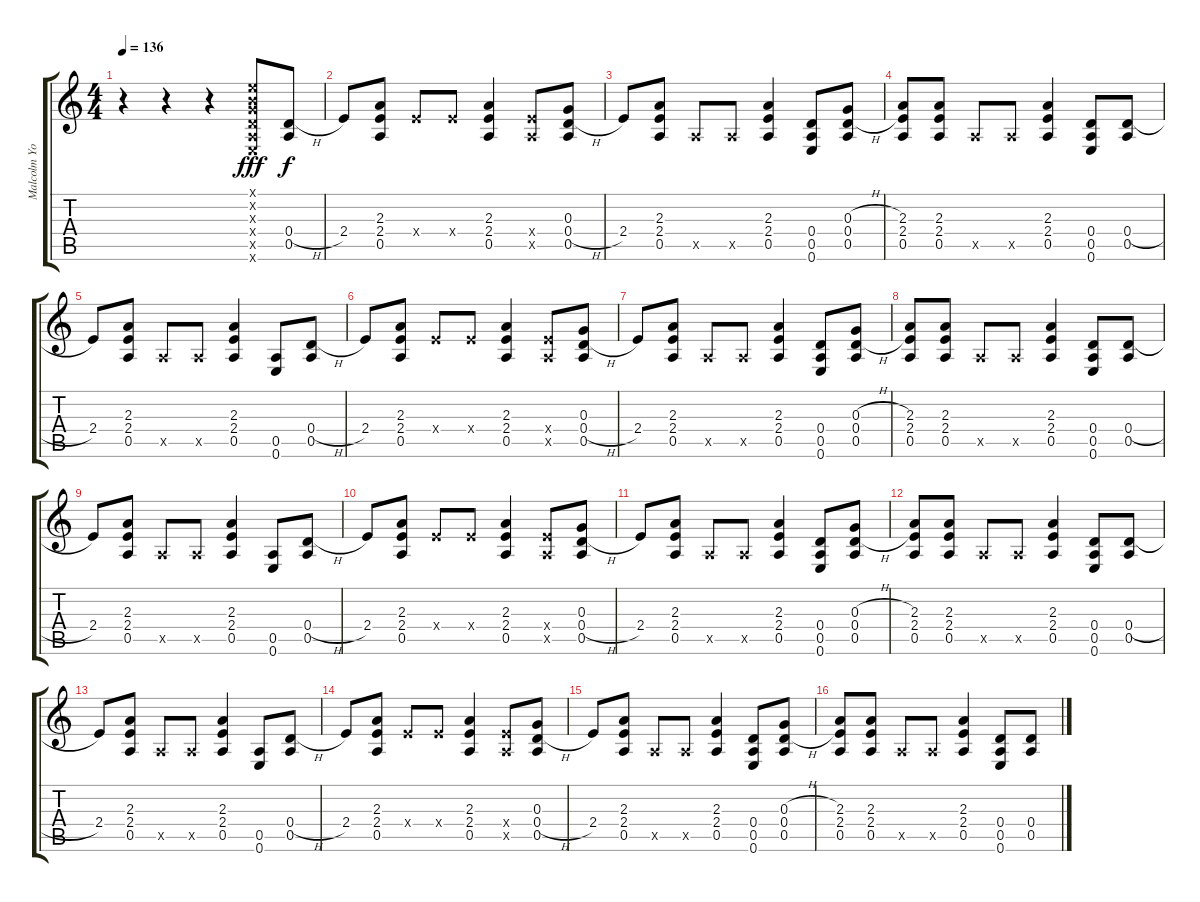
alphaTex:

\track ("Malcolm Young" "Malcolm Yo") {instrument overdrivenguitar}
\staff {score tabs}
\tuning (E4 B3 G3 D3 A2 E2) {hide}
\ts (4 4)
\tempo 136
\clef g2
\ks c
r.4{dy fff instrument overdrivenguitar} r.4 r.4 (0.1{x} 0.2{x} 0.3{x} 0.4{x} 0.5{x} 0.6{x}).8 (0.4{h} 0.5).8{dy f} |
2.4.8 (2.3 2.4 0.5).8 2.4{x}.8 2.4{x}.8 (2.3 2.4 0.5).4 (2.4{x} 0.5{x}).8 (0.3 0.4{h} 0.5).8 |
2.4.8 (2.3 2.4 0.5).8 0.5{x}.8 0.5{x}.8 (2.3 2.4 0.5).4 (0.4 0.5 0.6).8 (0.3{h} 0.4{h} 0.5).8 |
(2.3 2.4 0.5).8 (2.3 2.4 0.5).8 0.5{x}.8 0.5{x}.8 (2.3 2.4 0.5).4 (0.4 0.5 0.6).8 (0.4{h} 0.5).8 |
2.4.8 (2.3 2.4 0.5).8 0.5{x}.8 0.5{x}.8 (2.3 2.4 0.5).4 (0.5 0.6).8 (0.4{h} 0.5).8 |
2.4.8 (2.3 2.4 0.5).8 2.4{x}.8 2.4{x}.8 (2.3 2.4 0.5).4 (2.4{x} 0.5{x}).8 (0.3 0.4{h} 0.5).8 |
2.4.8 (2.3 2.4 0.5).8 0.5{x}.8 0.5{x}.8 (2.3 2.4 0.5).4 (0.4 0.5 0.6).8 (0.3{h} 0.4{h} 0.5).8 |
(2.3 2.4 0.5).8 (2.3 2.4 0.5).8 0.5{x}.8 0.5{x}.8 (2.3 2.4 0.5).4 (0.4 0.5 0.6).8 (0.4{h} 0.5).8 |
2.4.8 (2.3 2.4 0.5).8 0.5{x}.8 0.5{x}.8 (2.3 2.4 0.5).4 (0.5 0.6).8 (0.4{h} 0.5).8 |
2.4.8 (2.3 2.4 0.5).8 2.4{x}.8 2.4{x}.8 (2.3 2.4 0.5).4 (2.4{x} 0.5{x}).8 (0.3 0.4{h} 0.5).8 |
2.4.8 (2.3 2.4 0.5).8 0.5{x}.8 0.5{x}.8 (2.3 2.4 0.5).4 (0.4 0.5 0.6).8 (0.3{h} 0.4{h} 0.5).8 |
(2.3 2.4 0.5).8 (2.3 2.4 0.5).8 0.5{x}.8 0.5{x}.8 (2.3 2.4 0.5).4 (0.4 0.5 0.6).8 (0.4{h} 0.5).8 |
2.4.8 (2.3 2.4 0.5).8 0.5{x}.8 0.5{x}.8 (2.3 2.4 0.5).4 (0.5 0.6).8 (0.4{h} 0.5).8 |
2.4.8 (2.3 2.4 0.5).8 2.4{x}.8 2.4{x}.8 (2.3 2.4 0.5).4 (2.4{x} 0.5{x}).8 (0.3 0.4{h} 0.5).8 |
2.4.8 (2.3 2.4 0.5).8 0.5{x}.8 0.5{x}.8 (2.3 2.4 0.5).4 (0.4 0.5 0.6).8 (0.3{h} 0.4{h} 0.5).8 |
(2.3 2.4 0.5).8 (2.3 2.4 0.5).8 0.5{x}.8 0.5{x}.8 (2.3 2.4 0.5).4 (0.4 0.5 0.6).8 (0.4{h} 0.5).8
